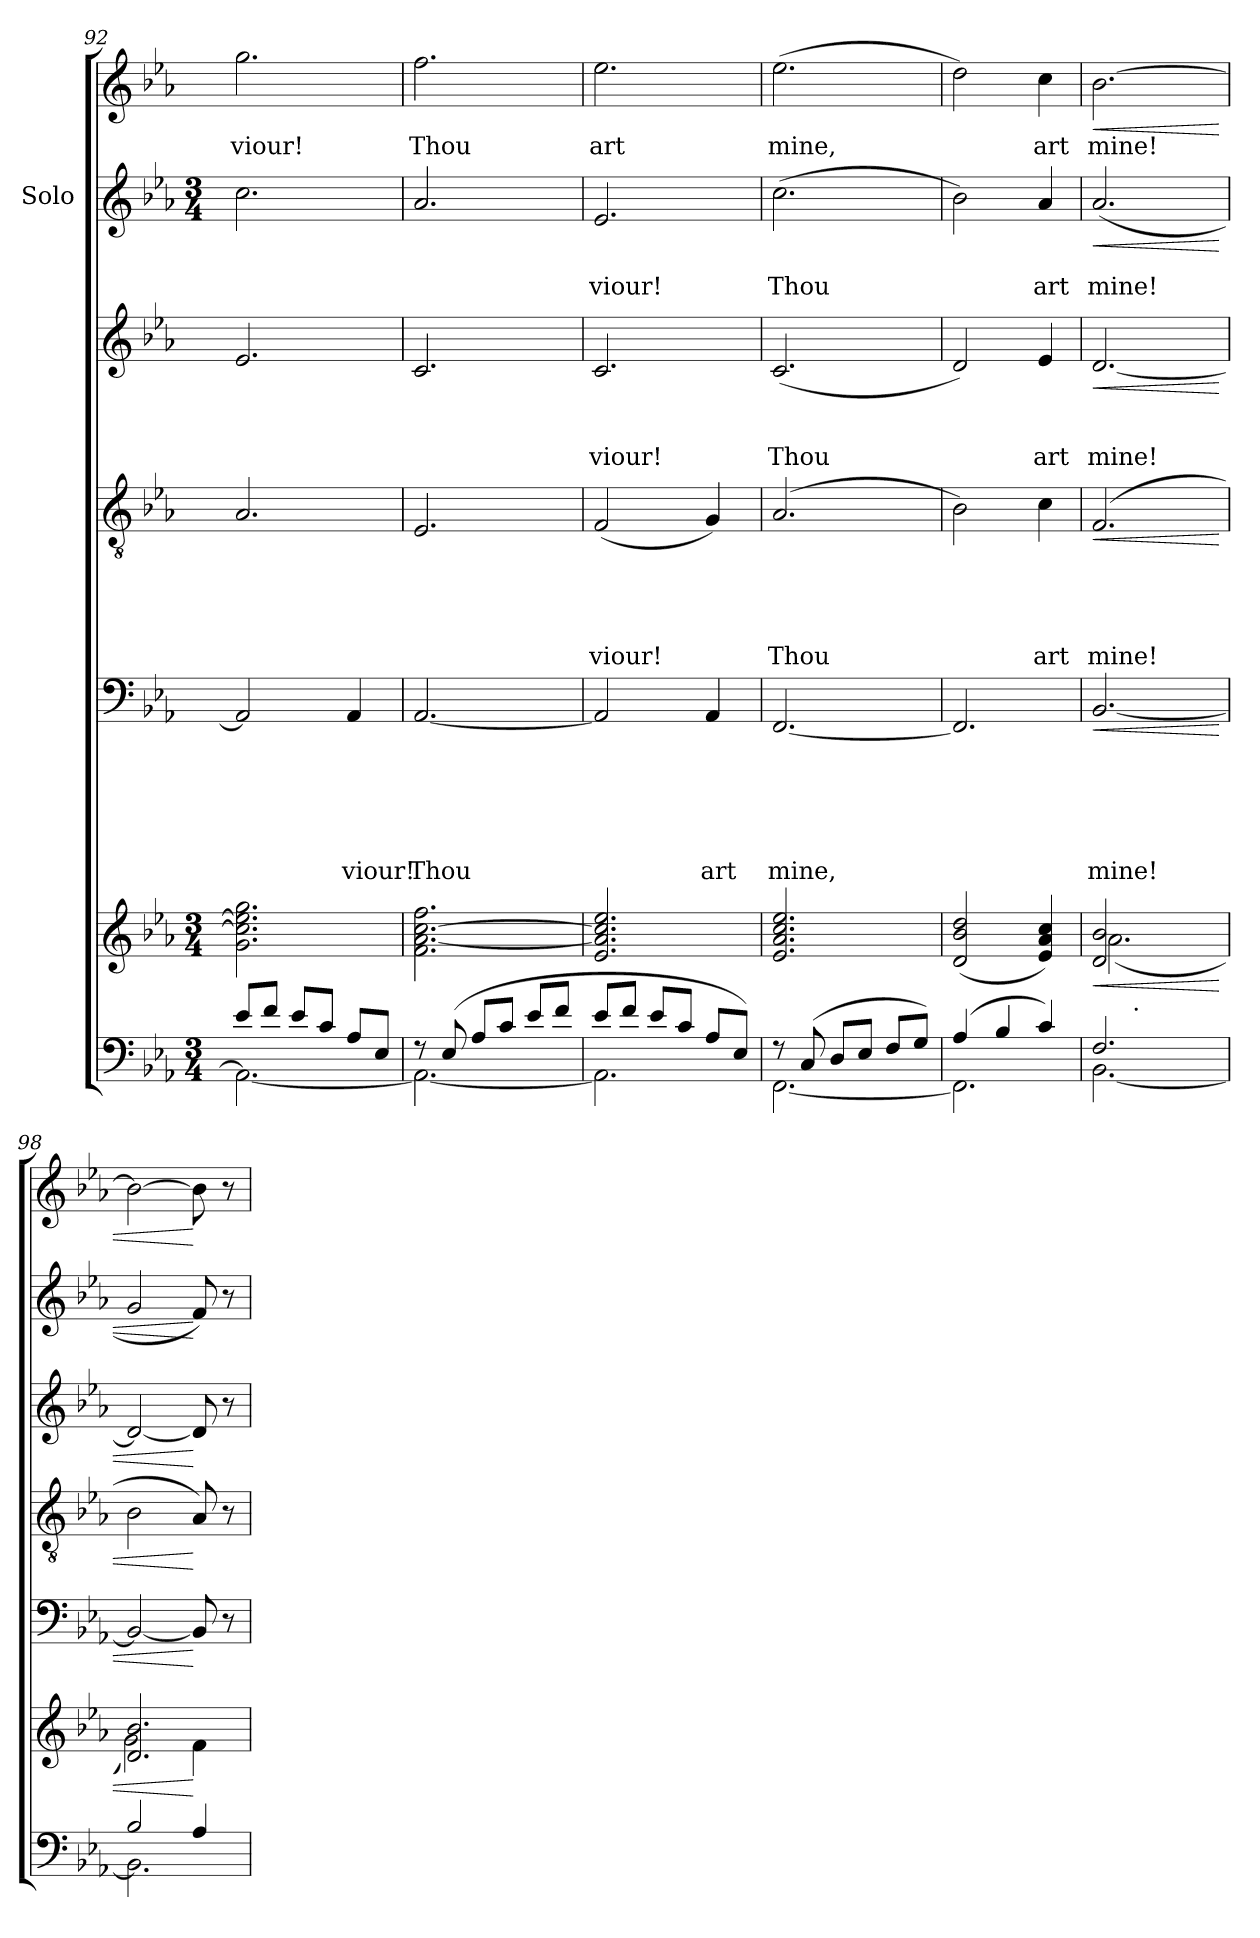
**kern	**kern	**dynam	**kern	**text	**text	**text	**text	**text	**text	**dynam	**kern	**text	**text	**text	**text	**text	**dynam	**kern	**text	**text	**text	**dynam	**kern	**text	**text	**dynam	**kern	**text	**dynam
*part7	*part6	*part6	*part5	*part5	*part5	*part5	*part5	*part5	*part5	*part5	*part4	*part4	*part4	*part4	*part4	*part4	*part4	*part3	*part3	*part3	*part3	*part3	*part2	*part2	*part2	*part2	*part1	*part1	*part1
*staff7	*staff6	*staff6	*staff5	*staff5	*staff5	*staff5	*staff5	*staff5	*staff5	*staff5	*staff4	*staff4	*staff4	*staff4	*staff4	*staff4	*staff4	*staff3	*staff3	*staff3	*staff3	*staff3	*staff2	*staff2	*staff2	*staff2	*staff1	*staff1	*staff1
*	*	*	*	*	*	*	*	*	*	*	*	*	*	*	*	*	*	*	*	*	*	*	*I"Solo	*	*	*	*	*	*
*clefF4	*clefG2	*	*clefF4	*	*	*	*	*	*	*	*clefGv2	*	*	*	*	*	*	*clefG2	*	*	*	*	*clefG2	*	*	*	*clefG2	*	*
*k[b-e-a-]	*k[b-e-a-]	*	*k[b-e-a-]	*	*	*	*	*	*	*	*k[b-e-a-]	*	*	*	*	*	*	*k[b-e-a-]	*	*	*	*	*k[b-e-a-]	*	*	*	*k[b-e-a-]	*	*
*E-:	*E-:	*	*E-:	*	*	*	*	*	*	*	*E-:	*	*	*	*	*	*	*E-:	*	*	*	*	*E-:	*	*	*	*E-:	*	*
*M3/4	*M3/4	*	*	*	*	*	*	*	*	*	*	*	*	*	*	*	*	*	*	*	*	*	*M3/4	*	*	*	*	*	*
=92	=92	=92	=92	=92	=92	=92	=92	=92	=92	=92	=92	=92	=92	=92	=92	=92	=92	=92	=92	=92	=92	=92	=92	=92	=92	=92	=92	=92	=92
*^	*	*	*	*	*	*	*	*	*	*	*	*	*	*	*	*	*	*	*	*	*	*	*	*	*	*	*	*	*
!	!	!	!	!	!	!	!	!	!	!	!	!	!	!	!	!	!	!	!	!	!	!	!	!	!	!	!	!	!LO:LY:b	!
8e-/L	2.AA-\_	2.g\ 2.cc\] 2.ee-\] 2.gg\	.	2AA-/]	.	.	.	.	.	.	.	2.A-/	.	.	.	.	.	.	2.e-/	.	.	.	.	2.cc\	.	.	.	2.gg\	-viour!	.
8f/J	.	.	.	.	.	.	.	.	.	.	.	.	.	.	.	.	.	.	.	.	.	.	.	.	.	.	.	.	.	.
8e-/L	.	.	.	.	.	.	.	.	.	.	.	.	.	.	.	.	.	.	.	.	.	.	.	.	.	.	.	.	.	.
8c/J	.	.	.	.	.	.	.	.	.	.	.	.	.	.	.	.	.	.	.	.	.	.	.	.	.	.	.	.	.	.
!	!	!	!	!	!	!	!	!	!	!LO:LY:b	!	!	!	!	!	!	!	!	!	!	!	!	!	!	!	!	!	!	!	!
8A-/L	.	.	.	4AA-/	.	.	.	.	.	-viour!	.	.	.	.	.	.	.	.	.	.	.	.	.	.	.	.	.	.	.	.
8E-/J	.	.	.	.	.	.	.	.	.	.	.	.	.	.	.	.	.	.	.	.	.	.	.	.	.	.	.	.	.	.
=93	=93	=93	=93	=93	=93	=93	=93	=93	=93	=93	=93	=93	=93	=93	=93	=93	=93	=93	=93	=93	=93	=93	=93	=93	=93	=93	=93	=93	=93	=93
!	!	!	!	!	!	!	!	!	!	!LO:LY:b	!	!	!	!	!	!	!	!	!	!	!	!	!	!	!	!	!	!	!LO:LY:b	!
8rF	2.AA-\_	2.f\ [<2.a-\ [>2.cc\ 2.ff\	.	[<2.AA-/	.	.	.	.	.	Thou	.	2.E-/	.	.	.	.	.	.	2.c/	.	.	.	.	2.a-/	.	.	.	2.ff\	Thou	.
(8E-/	.	.	.	.	.	.	.	.	.	.	.	.	.	.	.	.	.	.	.	.	.	.	.	.	.	.	.	.	.	.
8A-/L	.	.	.	.	.	.	.	.	.	.	.	.	.	.	.	.	.	.	.	.	.	.	.	.	.	.	.	.	.	.
8c/J	.	.	.	.	.	.	.	.	.	.	.	.	.	.	.	.	.	.	.	.	.	.	.	.	.	.	.	.	.	.
8e-/L	.	.	.	.	.	.	.	.	.	.	.	.	.	.	.	.	.	.	.	.	.	.	.	.	.	.	.	.	.	.
8f/J	.	.	.	.	.	.	.	.	.	.	.	.	.	.	.	.	.	.	.	.	.	.	.	.	.	.	.	.	.	.
=94	=94	=94	=94	=94	=94	=94	=94	=94	=94	=94	=94	=94	=94	=94	=94	=94	=94	=94	=94	=94	=94	=94	=94	=94	=94	=94	=94	=94	=94	=94
!	!	!	!	!	!	!	!	!	!	!	!	!	!	!	!	!	!LO:LY:b	!	!	!	!	!LO:LY:b	!	!	!	!LO:LY:b	!	!	!LO:LY:b	!
8e-/L	2.AA-\]	2.e-/ 2.a-/] 2.cc/] 2.ee-/	.	2AA-/]	.	.	.	.	.	.	.	(<2F/	.	.	.	.	-viour!	.	2.c/	.	.	-viour!	.	2.e-/	.	-viour!	.	2.ee-\	art	.
8f/J	.	.	.	.	.	.	.	.	.	.	.	.	.	.	.	.	.	.	.	.	.	.	.	.	.	.	.	.	.	.
8e-/L	.	.	.	.	.	.	.	.	.	.	.	.	.	.	.	.	.	.	.	.	.	.	.	.	.	.	.	.	.	.
8c/J	.	.	.	.	.	.	.	.	.	.	.	.	.	.	.	.	.	.	.	.	.	.	.	.	.	.	.	.	.	.
!	!	!	!	!	!	!	!	!	!	!LO:LY:b	!	!	!	!	!	!	!	!	!	!	!	!	!	!	!	!	!	!	!	!
8A-/L	.	.	.	4AA-/	.	.	.	.	.	art	.	4G/)	.	.	.	.	.	.	.	.	.	.	.	.	.	.	.	.	.	.
8E-/J)	.	.	.	.	.	.	.	.	.	.	.	.	.	.	.	.	.	.	.	.	.	.	.	.	.	.	.	.	.	.
=95	=95	=95	=95	=95	=95	=95	=95	=95	=95	=95	=95	=95	=95	=95	=95	=95	=95	=95	=95	=95	=95	=95	=95	=95	=95	=95	=95	=95	=95	=95
!	!	!	!	!	!	!	!	!	!	!LO:LY:b	!	!	!	!	!	!	!LO:LY:b	!	!	!	!	!LO:LY:b	!	!	!	!LO:LY:b	!	!	!LO:LY:b	!
8rF	[<2.FF\	2.e-/ 2.a-/ 2.cc/ 2.ee-/	.	[<2.FF/	.	.	.	.	.	mine,	.	(2.A-/	.	.	.	.	Thou	.	(<2.c/	.	.	Thou	.	(>2.cc\	.	Thou	.	(>2.ee-\	mine,	.
(8C/	.	.	.	.	.	.	.	.	.	.	.	.	.	.	.	.	.	.	.	.	.	.	.	.	.	.	.	.	.	.
8D/L	.	.	.	.	.	.	.	.	.	.	.	.	.	.	.	.	.	.	.	.	.	.	.	.	.	.	.	.	.	.
8E-/J	.	.	.	.	.	.	.	.	.	.	.	.	.	.	.	.	.	.	.	.	.	.	.	.	.	.	.	.	.	.
8F/L	.	.	.	.	.	.	.	.	.	.	.	.	.	.	.	.	.	.	.	.	.	.	.	.	.	.	.	.	.	.
8G/J)	.	.	.	.	.	.	.	.	.	.	.	.	.	.	.	.	.	.	.	.	.	.	.	.	.	.	.	.	.	.
!!LO:LB:g=z
=96	=96	=96	=96	=96	=96	=96	=96	=96	=96	=96	=96	=96	=96	=96	=96	=96	=96	=96	=96	=96	=96	=96	=96	=96	=96	=96	=96	=96	=96	=96
(4A-/	2.FF\]	(<2d/ 2b-/ 2dd/	.	2.FF/]	.	.	.	.	.	.	.	2B-\)	.	.	.	.	.	.	2d/)	.	.	.	.	2b-\)	.	.	.	2dd\)	.	.
4B-/	.	.	.	.	.	.	.	.	.	.	.	.	.	.	.	.	.	.	.	.	.	.	.	.	.	.	.	.	.	.
!	!	!	!	!	!	!	!	!	!	!	!	!	!	!	!	!	!LO:LY:b	!	!	!	!	!LO:LY:b	!	!	!	!LO:LY:b	!	!	!LO:LY:b	!
4c/)	.	4e-/ 4a-/ 4cc/)	.	.	.	.	.	.	.	.	.	4c\	.	.	.	.	art	.	4e-/	.	.	art	.	4a-/	.	art	.	4cc\	art	.
=97	=97	=97	=97	=97	=97	=97	=97	=97	=97	=97	=97	=97	=97	=97	=97	=97	=97	=97	=97	=97	=97	=97	=97	=97	=97	=97	=97	=97	=97	=97
!	!	!	!LO:HP:b	!	!	!	!	!	!	!LO:LY:b	!LO:HP:b	!	!	!	!	!	!LO:LY:b	!LO:HP:b	!	!	!	!LO:LY:b	!LO:HP:b	!	!	!LO:LY:b	!LO:HP:b	!	!LO:LY:b	!LO:HP:b
*	*	*^	*	*	*	*	*	*	*	*	*	*	*	*	*	*	*	*	*	*	*	*	*	*	*	*	*	*	*	*
*	*	*	*^	*	*	*	*	*	*	*	*	*	*	*	*	*	*	*	*	*	*	*	*	*	*	*	*	*	*	*	*
2.F/	[<2.BB-\	2d/ 2b-/	(>2.a-\	8..ryy	<	[<2.BB-/	.	.	.	.	.	mine!	<	(<2.F/	.	.	.	.	mine!	<	[<2.d/	.	.	mine!	<	(<2.a-/	.	mine!	<	[>2.b-\	mine!	<
!	!	!	!	!LO:TX:b:t=.	!	!	!	!	!	!	!	!	!	!	!	!	!	!	!	!	!	!	!	!	!	!	!	!	!	!	!	!
.	.	.	.	2ryy	.	.	.	.	.	.	.	.	.	.	.	.	.	.	.	.	.	.	.	.	.	.	.	.	.	.	.	.
.	.	4ryy	.	.	.	.	.	.	.	.	.	.	.	.	.	.	.	.	.	.	.	.	.	.	.	.	.	.	.	.	.	.
.	.	.	.	32ryy	.	.	.	.	.	.	.	.	.	.	.	.	.	.	.	.	.	.	.	.	.	.	.	.	.	.	.	.
*	*	*	*v	*v	*	*	*	*	*	*	*	*	*	*	*	*	*	*	*	*	*	*	*	*	*	*	*	*	*	*	*	*
=98	=98	=98	=98	=98	=98	=98	=98	=98	=98	=98	=98	=98	=98	=98	=98	=98	=98	=98	=98	=98	=98	=98	=98	=98	=98	=98	=98	=98	=98	=98	=98
2B-/	2.BB-\]	2.d/ 2.b-/	2g\)	.	2BB-/_	.	.	.	.	.	.	.	2B-\	.	.	.	.	.	.	2d/_	.	.	.	.	2g/	.	.	.	2b-\_	.	.
4A-/	.	.	4f\	[	8BB-/]	.	.	.	.	.	.	[	8A-/)	.	.	.	.	.	[	8d/]	.	.	.	[	8f/)	.	.	[	8b-\]	.	[
.	.	.	.	.	8r	.	.	.	.	.	.	.	8r	.	.	.	.	.	.	8r	.	.	.	.	8r	.	.	.	8r	.	.
*v	*v	*	*	*	*	*	*	*	*	*	*	*	*	*	*	*	*	*	*	*	*	*	*	*	*	*	*	*	*	*	*
*	*v	*v	*	*	*	*	*	*	*	*	*	*	*	*	*	*	*	*	*	*	*	*	*	*	*	*	*	*	*	*
=	=	=	=	=	=	=	=	=	=	=	=	=	=	=	=	=	=	=	=	=	=	=	=	=	=	=	=	=	=
*-	*-	*-	*-	*-	*-	*-	*-	*-	*-	*-	*-	*-	*-	*-	*-	*-	*-	*-	*-	*-	*-	*-	*-	*-	*-	*-	*-	*-	*-
